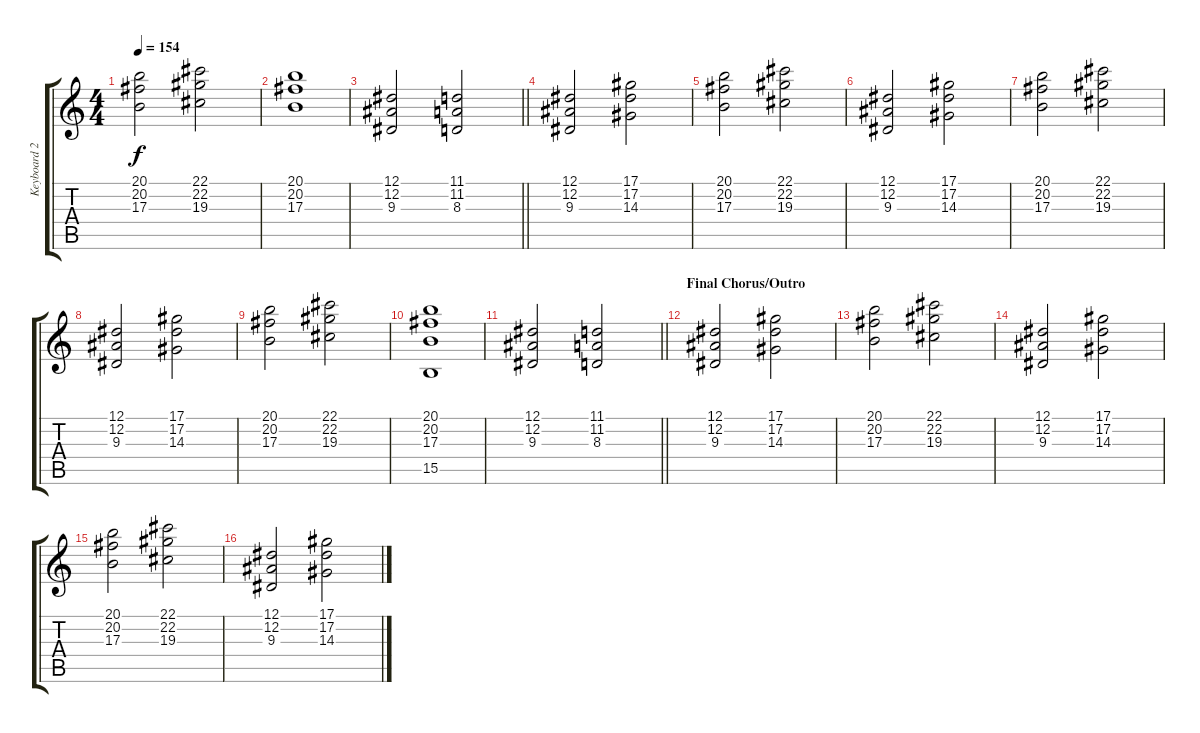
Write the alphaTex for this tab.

\track ("Keyboard 2" "Keyboard 2") {instrument lead2sawtooth}
\staff {score tabs}
\tuning (Eb4 Bb3 Gb3 Db3 Ab2 Db2) {hide}
\ts (4 4)
\tempo 154
\clef g2
\ks c
(20.1 20.2 17.3).2{dy f} (22.1 22.2 19.3).2 |
(20.1 20.2 17.3).1 |
\barLineRight lightlight
(12.1 12.2 9.3).2 (11.1 11.2 8.3).2 |
(12.1 12.2 9.3).2{volume 5} (17.1 17.2 14.3).2 |
(20.1 20.2 17.3).2 (22.1 22.2 19.3).2 |
(12.1 12.2 9.3).2 (17.1 17.2 14.3).2 |
(20.1 20.2 17.3).2 (22.1 22.2 19.3).2 |
(12.1 12.2 9.3).2 (17.1 17.2 14.3).2 |
(20.1 20.2 17.3).2 (22.1 22.2 19.3).2 |
(20.1 20.2 17.3 15.5).1 |
\barLineRight lightlight
(12.1 12.2 9.3).2 (11.1 11.2 8.3).2 |
\section ("" "Final Chorus/Outro")
(12.1 12.2 9.3).2{volume 7} (17.1 17.2 14.3).2 |
(20.1 20.2 17.3).2 (22.1 22.2 19.3).2 |
(12.1 12.2 9.3).2 (17.1 17.2 14.3).2 |
(20.1 20.2 17.3).2 (22.1 22.2 19.3).2 |
(12.1 12.2 9.3).2 (17.1 17.2 14.3).2
